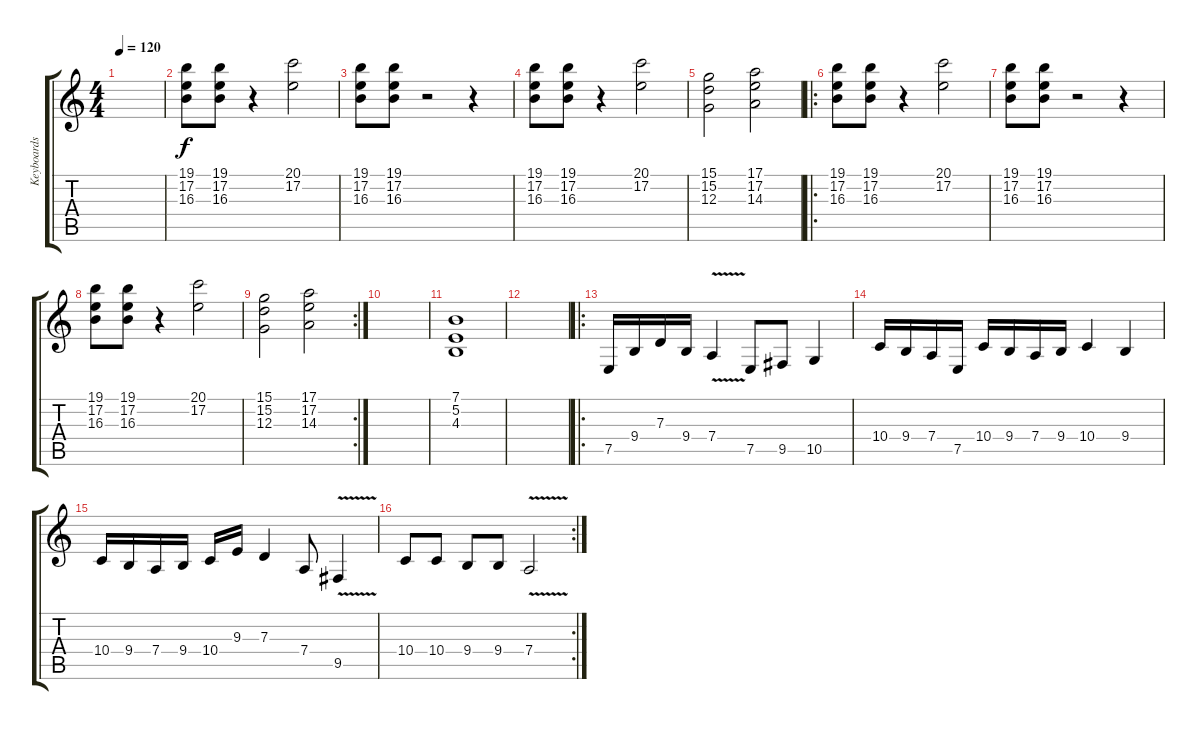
\track ("Keyboards" "Keyboards") {instrument churchorgan}
\staff {score tabs}
\tuning (E4 B3 G3 D3 A2 E2) {hide}
\ts (4 4)
\tempo 120
\clef g2
\ks c
|
(19.1 17.2 16.3).8 (19.1 17.2 16.3).8 r.4 (20.1 17.2).2 |
(19.1 17.2 16.3).8 (19.1 17.2 16.3).8 r.2 r.4 |
(19.1 17.2 16.3).8 (19.1 17.2 16.3).8 r.4 (20.1 17.2).2 |
(15.1 15.2 12.3).2 (17.1 17.2 14.3).2 |
\ro
(19.1 17.2 16.3).8 (19.1 17.2 16.3).8 r.4 (20.1 17.2).2 |
(19.1 17.2 16.3).8 (19.1 17.2 16.3).8 r.2 r.4 |
(19.1 17.2 16.3).8 (19.1 17.2 16.3).8 r.4 (20.1 17.2).2 |
\rc 2
(15.1 15.2 12.3).2 (17.1 17.2 14.3).2 |
|
(7.1 5.2 4.3).1 |
|
\ro
7.5.16 9.4.16 7.3.16 9.4.16 7.4{v}.4 7.5.8 9.5.8 10.5.4 |
10.4.16 9.4.16 7.4.16 7.5.16 10.4.16 9.4.16 7.4.16 9.4.16 10.4.4 9.4.4 |
10.4.16 9.4.16 7.4.16 9.4.16 10.4.16 9.3.16 7.3.4 7.4.8 9.5{v}.4 |
\rc 2
10.4.8 10.4.8 9.4.8 9.4.8 7.4{v}.2
